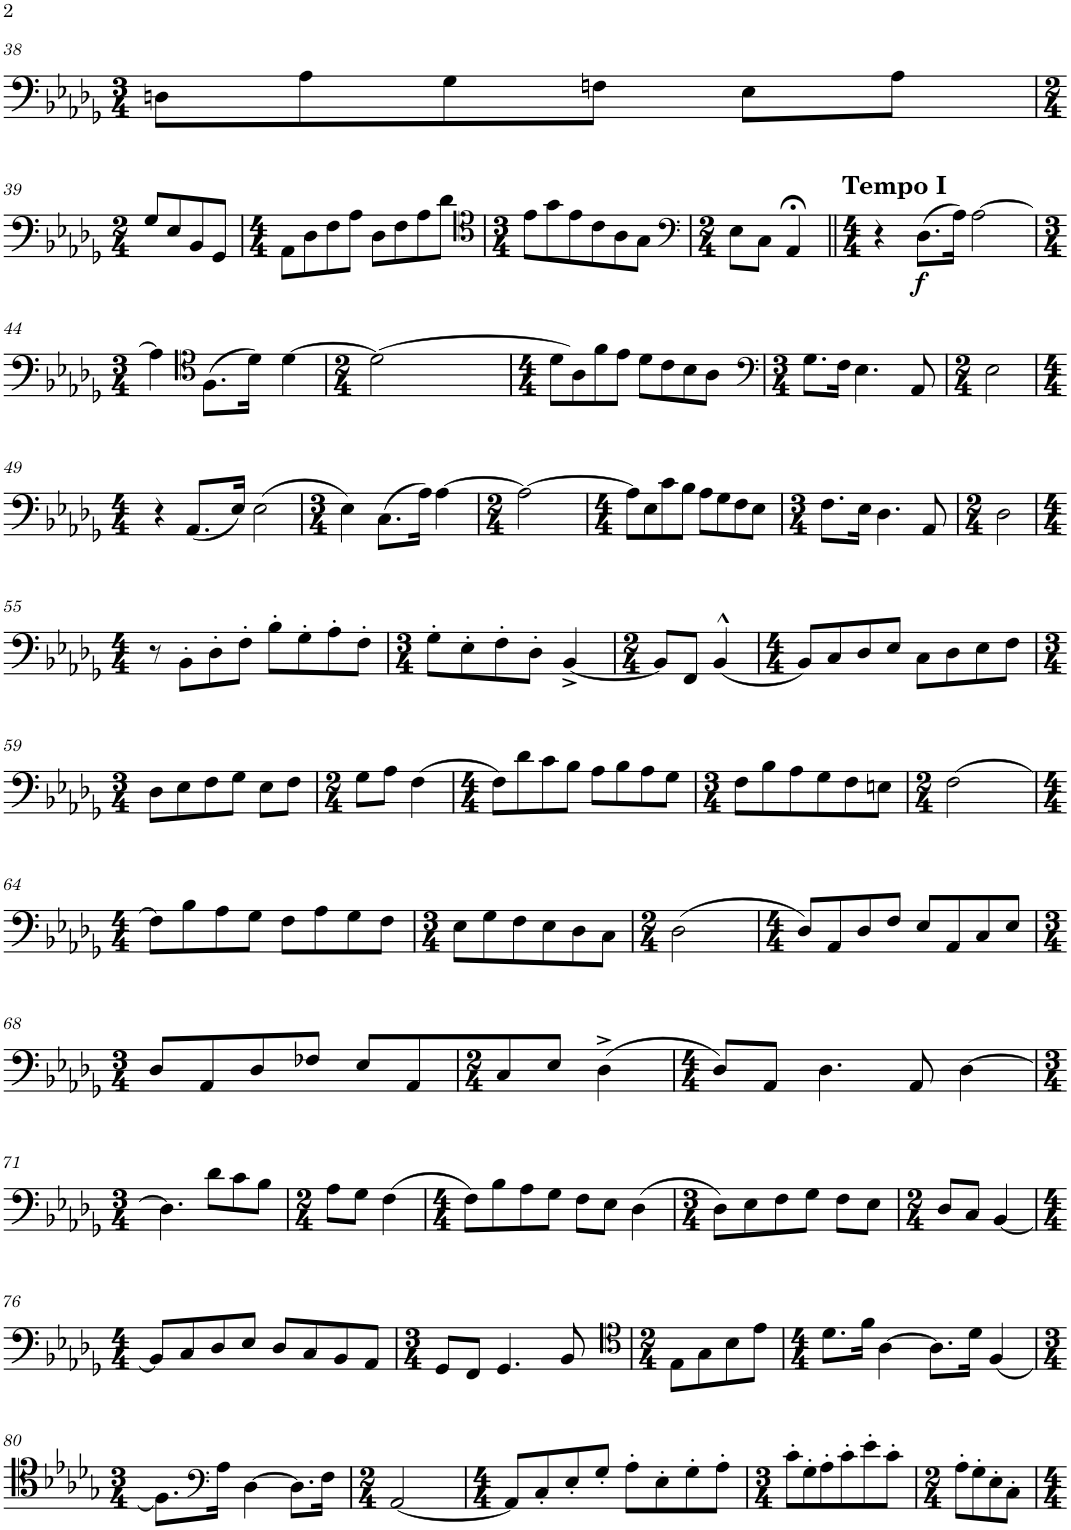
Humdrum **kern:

**kern	**dynam
*part1	*part1
*staff1	*staff1
*I"Trombone	*
*I'Tbn.	*
!!LO:PB:g=z
*clefF4	*
*k[b-e-a-d-g-]	*
*M3/4	*
=38	=38
8Dn\L	.
8A-\	.
8G-\	.
8Fn\J	.
8E-\L	.
8A-\J	.
!!LO:LB:g=z
=39	=39
*M2/4	*
8G-/L	.
8E-/	.
8BB-/	.
8GG-/J	.
=40	=40
*M4/4	*
8AA-\L	.
8D-\	.
8F\	.
8A-\J	.
8D-\L	.
8F\	.
8A-\	.
8d-\J	.
=41	=41
*clefC4	*
*M3/4	*
8e-\L	.
8g-\	.
8e-\	.
8c\	.
8A-\	.
8G-\J	.
=42	=42
*clefF4	*
*M2/4	*
8E-\L	.
8C\J	.
4AA-;</	.
=43||	=43||
*M4/4	*
!LO:TX:a:B:t=Tempo I	!
4r	.
!	!LO:DY:b
(8.D-\L	f
16A-\Jk)	.
[2A-\	.
!!LO:LB:g=z
=44	=44
*M3/4	*
4A-\]	.
*clefC4	*
(8.F\L	.
16d-\Jk)	.
[4d-\	.
=45	=45
*M2/4	*
2d-\_	.
=46	=46
*M4/4	*
8d-\L]	.
8A-\	.
8f\	.
8e-\J	.
8d-\L	.
8c\	.
8B-\	.
8A-\J	.
=47	=47
*clefF4	*
*M3/4	*
8.G-\L	.
16F\Jk	.
4.E-\	.
8AA-/	.
=48	=48
*M2/4	*
2E-\	.
!!LO:LB:g=z
=49	=49
*M4/4	*
4r	.
(8.AA-/L	.
16E-/Jk)	.
[2E-\	.
=50	=50
*M3/4	*
4E-\]	.
(8.C\L	.
16A-\Jk)	.
[4A-\	.
=51	=51
*M2/4	*
2A-\_	.
=52	=52
*M4/4	*
8A-\L]	.
8E-\	.
8c\	.
8B-\J	.
8A-\L	.
8G-\	.
8F\	.
8E-\J	.
=53	=53
*M3/4	*
8.F\L	.
16E-\Jk	.
4.D-\	.
8AA-/	.
=54	=54
*M2/4	*
2D-\	.
!!LO:LB:g=z
=55	=55
*M4/4	*
8r	.
8BB-'\L	.
8D-'\	.
8F'\J	.
8B-'\L	.
8G-'\	.
8A-'\	.
8F'\J	.
=56	=56
*M3/4	*
8G-'\L	.
8E-'\	.
8F'\	.
8D-'\J	.
[4BB-^/	.
=57	=57
*M2/4	*
8BB-/L]	.
8FF/J	.
[4BB-^^/	.
=58	=58
*M4/4	*
8BB-/L]	.
8C/	.
8D-/	.
8E-/J	.
8C\L	.
8D-\	.
8E-\	.
8F\J	.
!!LO:LB:g=z
=59	=59
*M3/4	*
8D-\L	.
8E-\	.
8F\	.
8G-\J	.
8E-\L	.
8F\J	.
=60	=60
*M2/4	*
8G-\L	.
8A-\J	.
[4F\	.
=61	=61
*M4/4	*
8F\L]	.
8d-\	.
8c\	.
8B-\J	.
8A-\L	.
8B-\	.
8A-\	.
8G-\J	.
=62	=62
*M3/4	*
8F\L	.
8B-\	.
8A-\	.
8G-\	.
8F\	.
8En\J	.
=63	=63
*M2/4	*
[2F\	.
!!LO:LB:g=z
=64	=64
*M4/4	*
8F\L]	.
8B-\	.
8A-\	.
8G-\J	.
8F\L	.
8A-\	.
8G-\	.
8F\J	.
=65	=65
*M3/4	*
8E-\L	.
8G-\	.
8F\	.
8E-\	.
8D-\	.
8C\J	.
=66	=66
*M2/4	*
[2D-\	.
=67	=67
*M4/4	*
8D-/L]	.
8AA-/	.
8D-/	.
8F/J	.
8E-/L	.
8AA-/	.
8C/	.
8E-/J	.
!!LO:LB:g=z
=68	=68
*M3/4	*
8D-/L	.
8AA-/	.
8D-/	.
8F-X/J	.
8E-/L	.
8AA-/	.
=69	=69
*M2/4	*
8C/	.
8E-/J	.
[4D-^\	.
=70	=70
*M4/4	*
8D-/L]	.
8AA-/J	.
4.D-\	.
8AA-/	.
[4D-\	.
!!LO:LB:g=z
=71	=71
*M3/4	*
4.D-\]	.
8d-\L	.
8c\	.
8B-\J	.
=72	=72
*M2/4	*
8A-\L	.
8G-\J	.
[4F\	.
=73	=73
*M4/4	*
8F\L]	.
8B-\	.
8A-\	.
8G-\J	.
8F\L	.
8E-\J	.
[4D-\	.
=74	=74
*M3/4	*
8D-\L]	.
8E-\	.
8F\	.
8G-\J	.
8F\L	.
8E-\J	.
=75	=75
*M2/4	*
8D-/L	.
8C/J	.
[4BB-/	.
!!LO:LB:g=z
=76	=76
*M4/4	*
8BB-/L]	.
8C/	.
8D-/	.
8E-/J	.
8D-/L	.
8C/	.
8BB-/	.
8AA-/J	.
=77	=77
*M3/4	*
8GG-/L	.
8FF/J	.
4.GG-/	.
8BB-/	.
=78	=78
*clefC4	*
*M2/4	*
8E-\L	.
8G-\	.
8B-\	.
8e-\J	.
=79	=79
*M4/4	*
8.d-\L	.
16f\Jk	.
[4A-\	.
8.A-\L]	.
16d-\Jk	.
[<4F/	.
!!LO:LB:g=z
=80	=80
*M3/4	*
8.F\L]	.
*clefF4	*
16A-\Jk	.
[4D-\	.
8.D-\L]	.
16F\Jk	.
=81	=81
*M2/4	*
[<2AA-/	.
=82	=82
*M4/4	*
8AA-/L]	.
8C'/	.
8E-'/	.
8G-'/J	.
8A-'\L	.
8E-'\	.
8G-'\	.
8A-'\J	.
=83	=83
*M3/4	*
8c'\L	.
8G-'\	.
8A-'\	.
8c'\	.
8e-'\	.
8c'\J	.
=84	=84
*M2/4	*
8A-'\L	.
8G-'\	.
8E-'\	.
8C'\J	.
=	=
*-	*-
